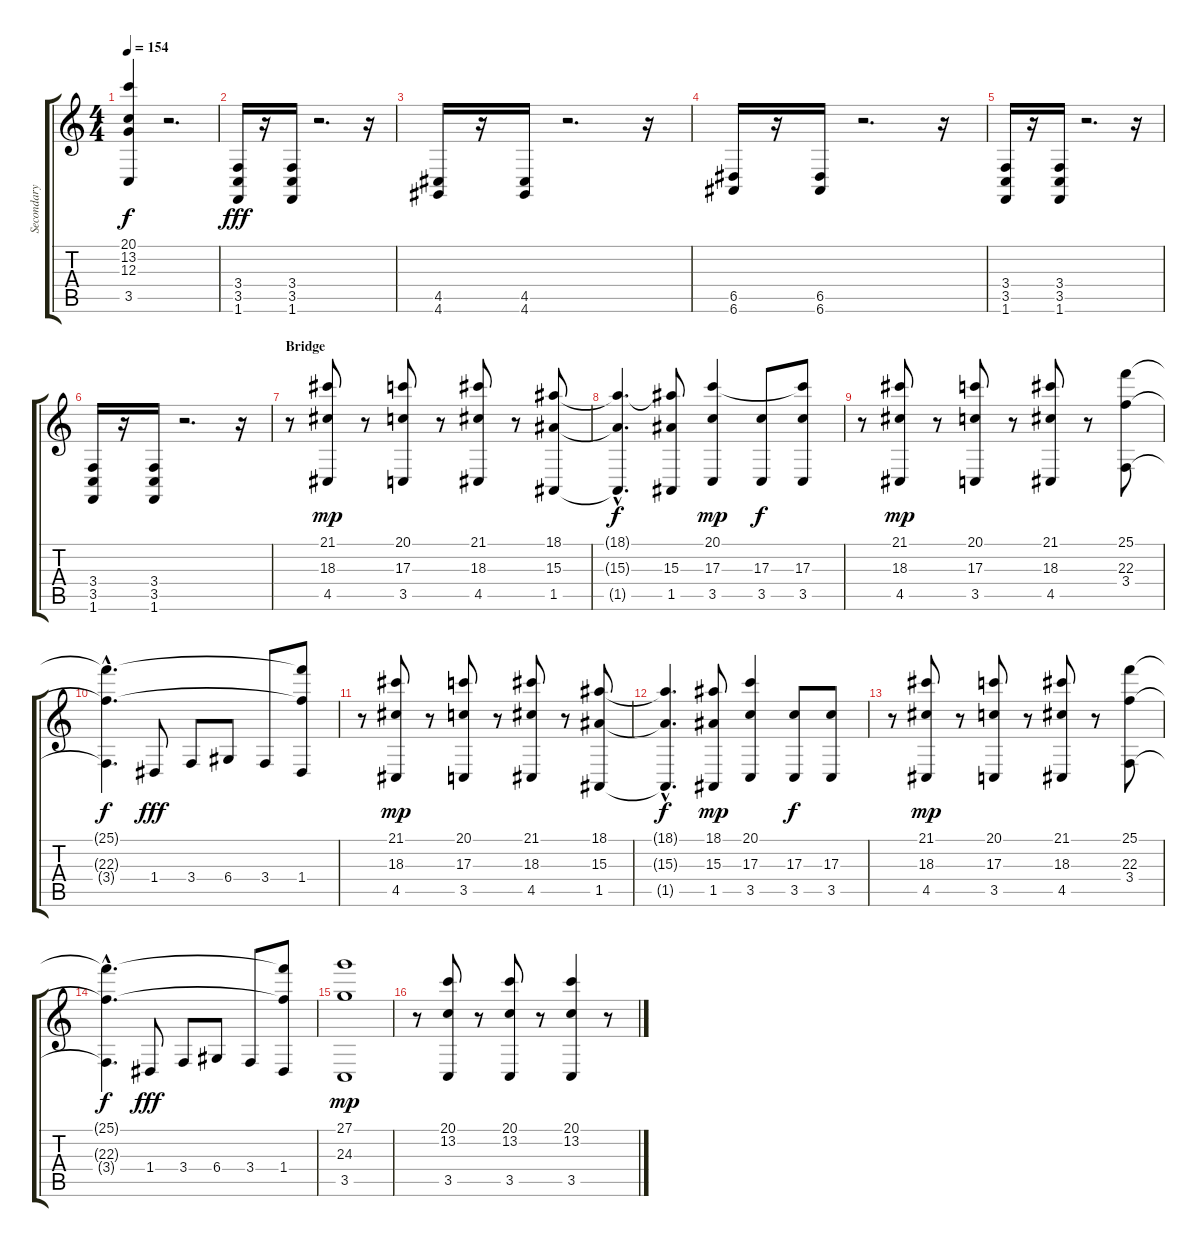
\track ("Secondary Keyboards" "Secondary ") {instrument brasssection}
\staff {score tabs}
\tuning (E4 B3 G3 D3 A2 E2) {hide}
\ts (4 4)
\tempo 154
\clef g2
\ks c
(20.1{t} 13.2{t} 12.3{t} 3.5{t}).4{dy f} r.2{d} |
(3.4 3.5 1.6).16{dy fff} r.16 (3.4 3.5 1.6).16 r.2{d} r.16 |
(4.5 4.6).16 r.16 (4.5 4.6).16 r.2{d} r.16 |
(6.5 6.6).16 r.16 (6.5 6.6).16 r.2{d} r.16 |
(3.4 3.5 1.6).16 r.16 (3.4 3.5 1.6).16 r.2{d} r.16 |
(3.4 3.5 1.6).16 r.16 (3.4 3.5 1.6).16 r.2{d} r.16 |
\section ("" "Bridge")
r.8{instrument brasssection} (21.1 18.3 4.5).8{dy mp} r.8 (20.1 17.3 3.5).8 r.8 (21.1 18.3 4.5).8 r.8 (18.1 15.3 1.5).8 |
(18.1{hac t} 15.3{hac t} 1.5{hac t}).4{d dy f} (18.1{t} 15.3 1.5).8 (20.1 17.3 3.5).4{dy mp} (17.3 3.5).8{dy f} (20.1{t} 17.3 3.5).8 |
r.8 (21.1 18.3 4.5).8{dy mp} r.8 (20.1 17.3 3.5).8 r.8 (21.1 18.3 4.5).8 r.8 (25.1 22.3 3.4).8 |
(25.1{hac t} 22.3{hac t} 3.4{hac t}).4{d dy f} 1.4.8{dy fff} 3.4.8 6.4.8 3.4.8 (25.1{t} 22.3{t} 1.4).8 |
r.8 (21.1 18.3 4.5).8{dy mp} r.8 (20.1 17.3 3.5).8 r.8 (21.1 18.3 4.5).8 r.8 (18.1 15.3 1.5).8 |
(18.1{hac t} 15.3{hac t} 1.5{hac t}).4{d dy f} (18.1 15.3 1.5).8{dy mp} (20.1 17.3 3.5).4 (17.3 3.5).8{dy f} (17.3 3.5).8 |
r.8 (21.1 18.3 4.5).8{dy mp} r.8 (20.1 17.3 3.5).8 r.8 (21.1 18.3 4.5).8 r.8 (25.1 22.3 3.4).8 |
(25.1{hac t} 22.3{hac t} 3.4{hac t}).4{d dy f} 1.4.8{dy fff} 3.4.8 6.4.8 3.4.8 (25.1{t} 22.3{t} 1.4).8 |
(27.1 24.3 3.5).1{dy mp} |
r.8 (20.1 13.2 3.5).8 r.8 (20.1 13.2 3.5).8 r.8 (20.1 13.2 3.5).4 r.8
